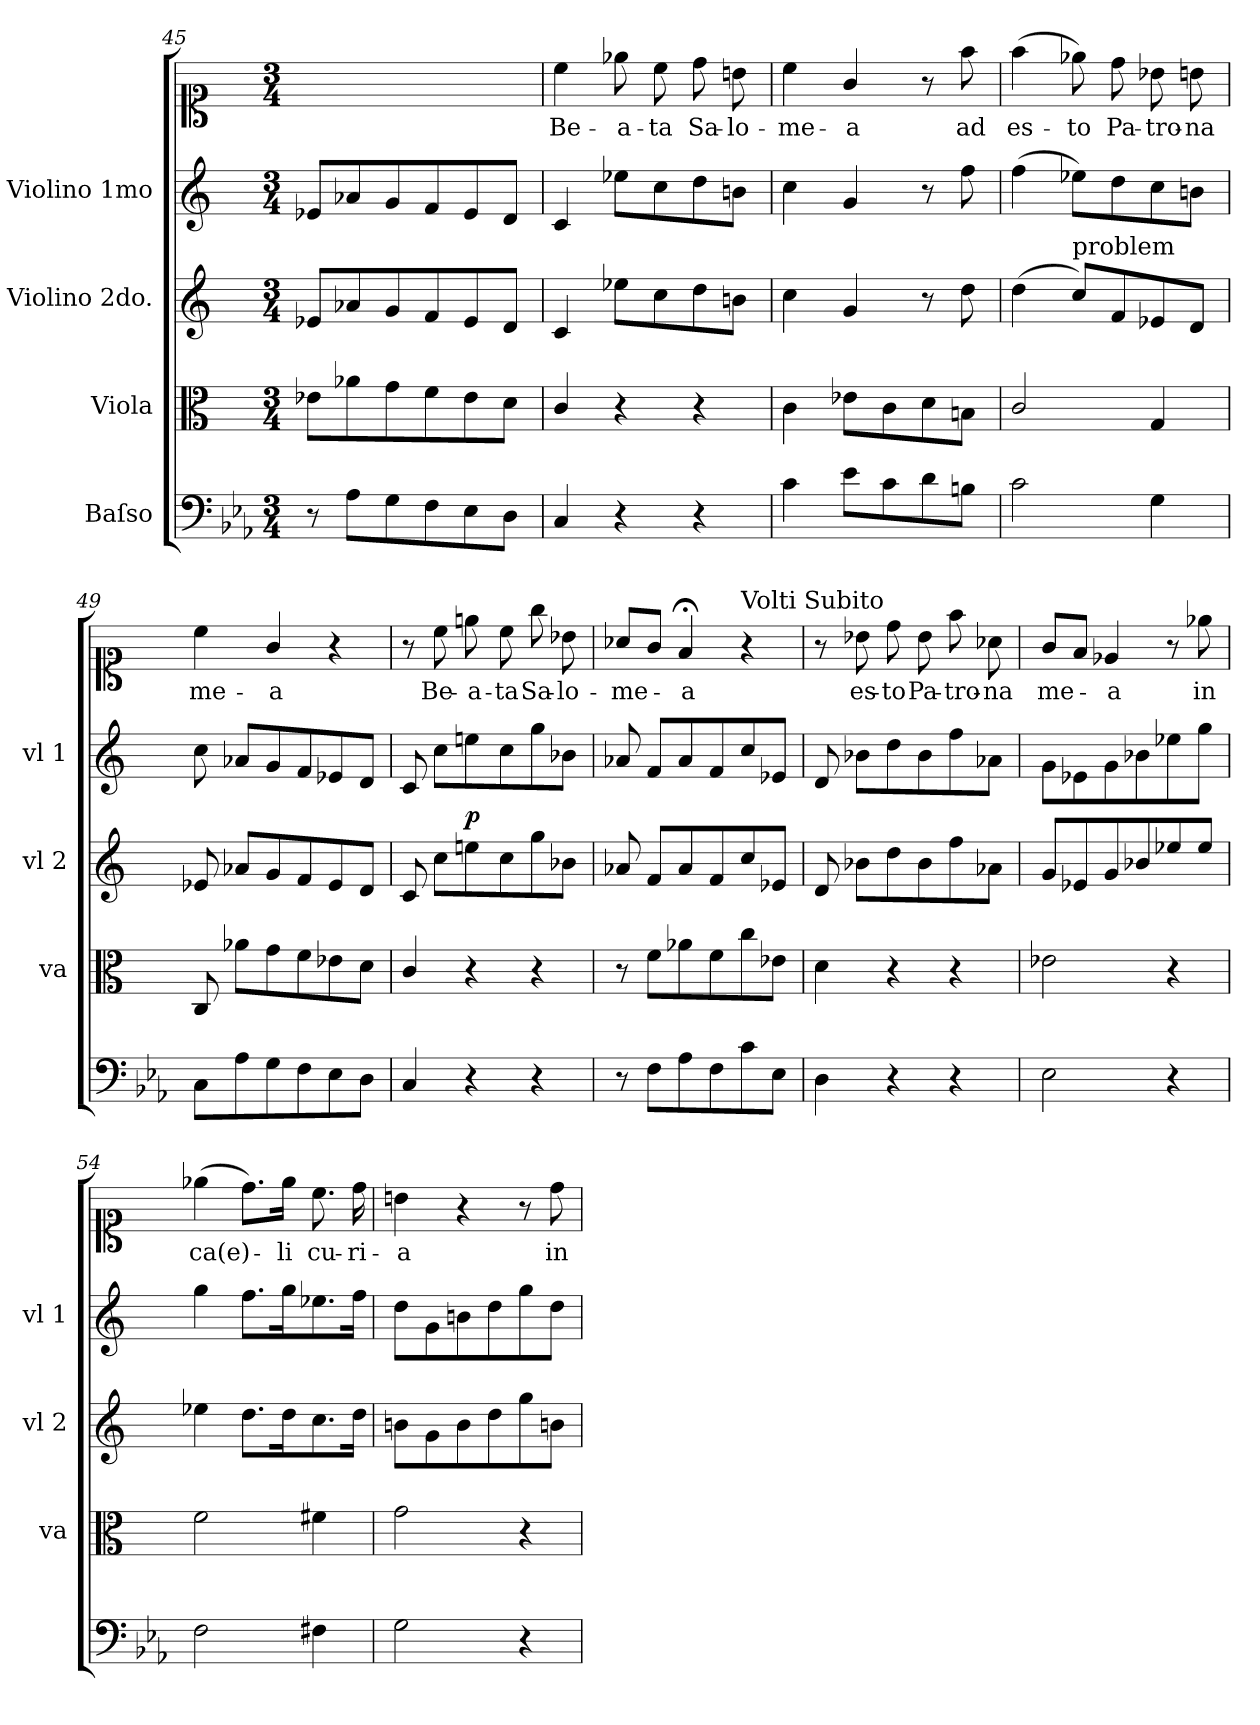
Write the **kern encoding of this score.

**kern	**kern	**kern	**dynam	**kern	**kern	**text
*part5	*part4	*part3	*part3	*part2	*part1	*part1
*staff5	*staff4	*staff3	*staff3	*staff2	*staff1	*staff1
*I"Baſso	*I"Viola	*I"Violino 2do.	*	*I"Violino 1mo	*	*
*	*I'va	*I'vl 2	*	*I'vl 1	*	*
*clefF4	*clefC3	*clefG2	*	*clefG2	*clefC1	*
*k[b-e-a-]	*	*	*	*	*	*
*M3/4	*M3/4	*M3/4	*	*M3/4	*M3/4	*
=45	=45	=45	=45	=45	=45	=45
8r	8e-\L	8e-/L	.	8e-/L	2.ryy	.
8A-\L	8a-\	8a-/	.	8a-/	.	.
8G\	8g\	8g/	.	8g/	.	.
8F\	8f\	8f/	.	8f/	.	.
8E-\	8e-\	8e-/	.	8e-/	.	.
8D\J	8d\J	8d/J	.	8d/J	.	.
=46	=46	=46	=46	=46	=46	=46
4C/	4c/	4c/	.	4c/	4cc\	Be-
4r	4r	8ee-\L	.	8ee-\L	8ee-\	-a-
.	.	8cc\	.	8cc\	8cc\	-ta
4r	4r	8dd\	.	8dd\	8dd\	Sa-
.	.	8bn\J	.	8bn\J	8bn\	-lo-
=47	=47	=47	=47	=47	=47	=47
4c\	4c\	4cc\	.	4cc\	4cc\	-me-
8e-\L	8e-\L	4g/	.	4g/	4g/	-a
8c\	8c\	.	.	.	.	.
8d\	8d\	8r	.	8r	8r	.
8Bn\J	8Bn\J	8dd\	.	8ff\	8ff\	ad
=48	=48	=48	=48	=48	=48	=48
2c\	2c/	(4dd\	.	(4ff\	(4ff\	es-
!	!	!LO:TX:a:t=problem	!	!	!	!
.	.	8cc\L)	.	8ee-\L)	8ee-\)	-to
.	.	8f/	.	8dd\	8dd\	Pa-
4G\	4G/	8e-/	.	8cc\	8b-\	-tro-
.	.	8d/J	.	8bn\J	8bn\	-na
=49	=49	=49	=49	=49	=49	=49
8C\L	8C/	8e-/	.	8cc\	4cc\	me-
8A-\	8a-\L	8a-/L	.	8a-/L	.	.
8G\	8g\	8g/	.	8g/	4g/	-a
8F\	8f\	8f/	.	8f/	.	.
8E-\	8e-\	8e-/	.	8e-/	4r	.
8D\J	8d\J	8d/J	.	8d/J	.	.
=50	=50	=50	=50	=50	=50	=50
4C/	4c/	8c/	.	8c/	8r	.
.	.	8cc\L	.	8cc\L	8cc\	Be-
!	!	!	!LO:DY:a	!	!	!
4r	4r	8een\	p	8een\	8een\	-a-
.	.	8cc\	.	8cc\	8cc\	-ta
4r	4r	8gg\	.	8gg\	8gg\	Sa-
.	.	8b-\J	.	8b-\J	8b-\	-lo-
=51	=51	=51	=51	=51	=51	=51
8r	8r	8a-/	.	8a-/	8a-/L	-me-
8F\L	8f\L	8f/L	.	8f/L	8g/J	.
8A-\	8a-\	8a-/	.	8a-/	4f;/	-a
8F\	8f\	8f/	.	8f/	.	.
!	!	!	!	!	!LO:TX:a:t=Volti Subito	!
8c\	8cc\	8cc/	.	8cc/	4r	.
8E-\J	8e-\J	8e-/J	.	8e-/J	.	.
=52	=52	=52	=52	=52	=52	=52
4D\	4d\	8d/	.	8d/	8r	.
.	.	8b-\L	.	8b-\L	8b-\	es-
4r	4r	8dd\	.	8dd\	8dd\	-to
.	.	8b-\	.	8b-\	8b-\	Pa-
4r	4r	8ff\	.	8ff\	8ff\	-tro-
.	.	8a-\J	.	8a-\J	8a-\	-na
=53	=53	=53	=53	=53	=53	=53
2E-\	2e-\	8g/L	.	8g\L	8g/L	me-
.	.	8e-/	.	8e-\	8f/J	.
.	.	8g/	.	8g\	4e-/	-a
.	.	8b-/	.	8b-\	.	.
4r	4r	8ee-/	.	8ee-\	8r	.
.	.	8ee-/J	.	8gg\J	8ee-\	in
=54	=54	=54	=54	=54	=54	=54
2F\	2f\	4ee-\	.	4gg\	(4ee-\	ca(e)-
.	.	8.dd\L	.	8.ff\L	8.dd\L)	.
.	.	16dd\K	.	16gg\K	16ee-\Jk	-li
4F#X\	4f#X\	8.cc\	.	8.ee-\	8.cc\	cu-
.	.	16dd\Jk	.	16ff\Jk	16dd\	-ri-
=55	=55	=55	=55	=55	=55	=55
2G\	2g\	8bn\L	.	8dd\L	4bn\	-a
.	.	8g\	.	8g\	.	.
.	.	8b\	.	8bn\	4r	.
.	.	8dd\	.	8dd\	.	.
4r	4r	8gg\	.	8gg\	8r	.
.	.	8bn\J	.	8dd\J	8dd\	in
=	=	=	=	=	=	=
*-	*-	*-	*-	*-	*-	*-
